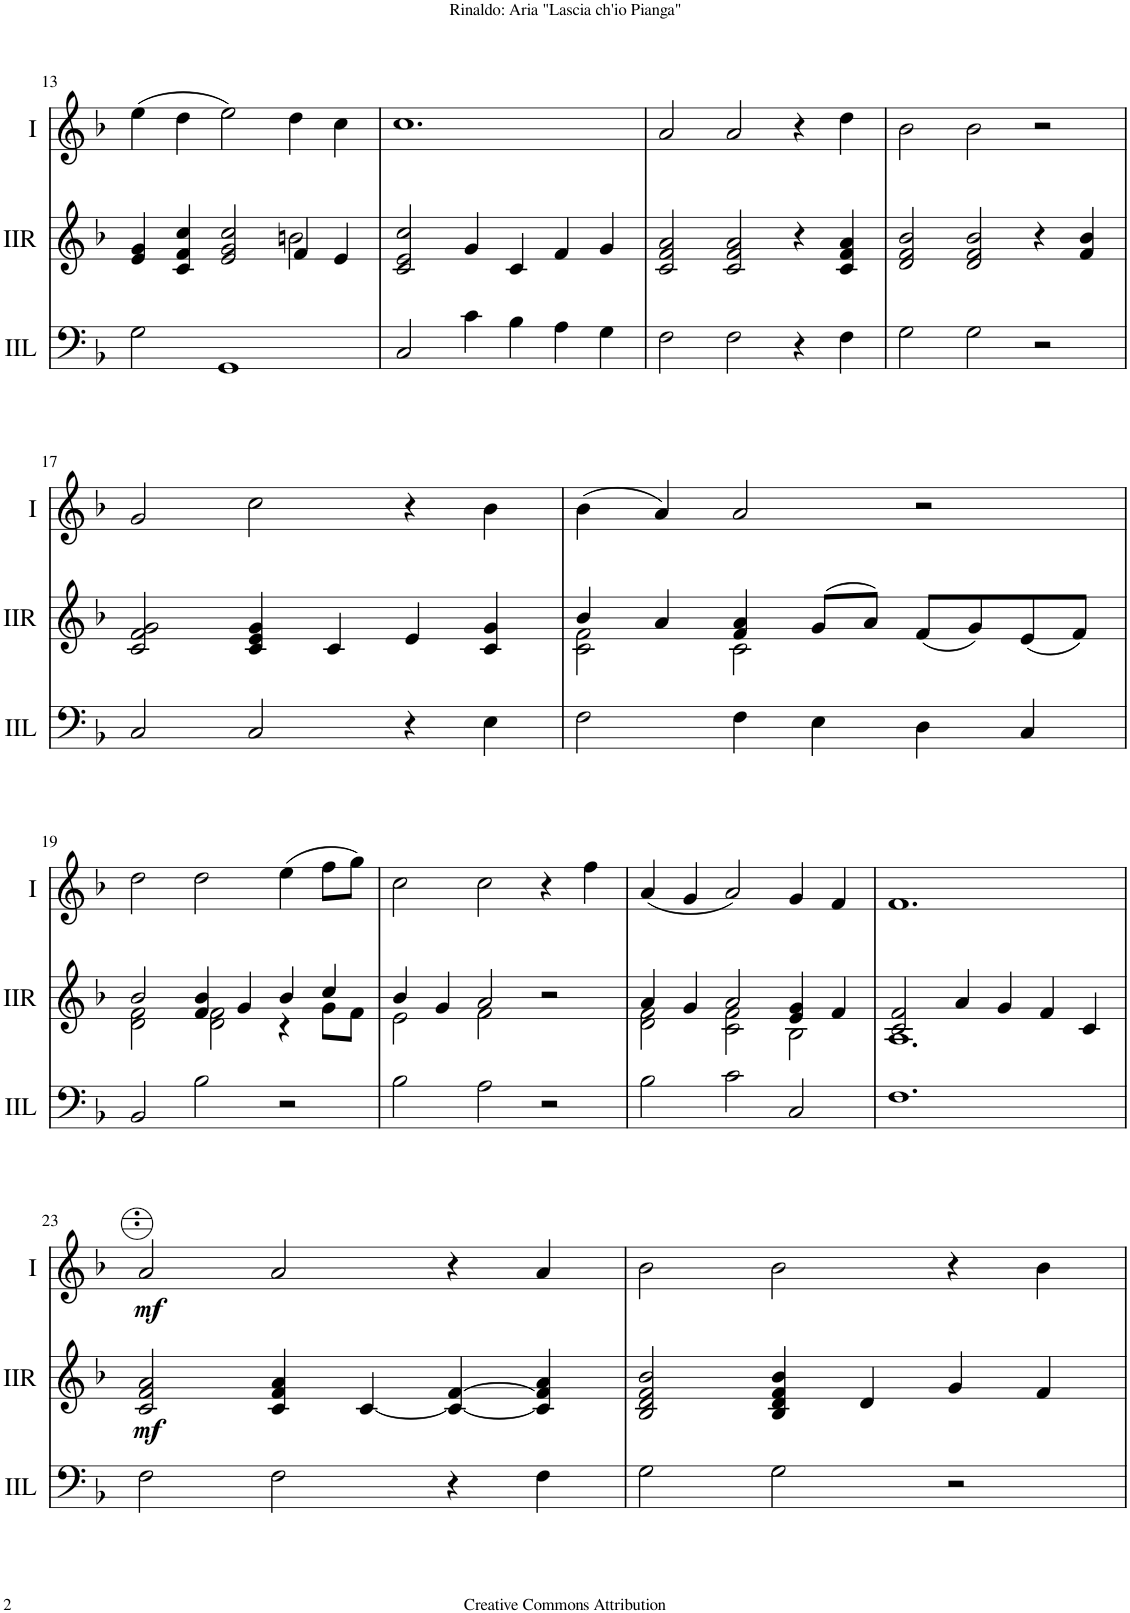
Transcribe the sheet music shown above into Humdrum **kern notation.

**kern	**kern	**dynam	**kern	**dynam
*part3	*part2	*part2	*part1	*part1
*staff3	*staff2	*staff2	*staff1	*staff1
*I"Acc. 2L	*I"Acc. 2R	*	*I"Acc. 1	*
!!LO:PB:g=z
*clefF4	*clefG2	*	*clefG2	*
*Trd7c12	*	*	*	*
*k[b-]	*k[b-]	*	*k[b-]	*
*M3/2	*M3/2	*	*M3/2	*
=13	=13	=13	=13	=13
*	*^	*	*	*
2G\	4e/ 4g/	1ryy	.	(4ee\	.
.	4c/ 4f/ 4cc/	.	.	4dd\	.
1GG	2e/ 2g/ 2cc/	.	.	2ee\)	.
.	4f/	2bn\	.	4dd\	.
.	4e/	.	.	4cc\	.
*	*v	*v	*	*	*
=14	=14	=14	=14	=14
2C/	2c/ 2e/ 2cc/	.	1.cc	.
4c\	4g/	.	.	.
4B-\	4c/	.	.	.
4A\	4f/	.	.	.
4G\	4g/	.	.	.
=15	=15	=15	=15	=15
2F\	2c/ 2f/ 2a/	.	2a/	.
2F\	2c/ 2f/ 2a/	.	2a/	.
4r	4r	.	4r	.
4F\	4c/ 4f/ 4a/	.	4dd\	.
=16	=16	=16	=16	=16
2G\	2d/ 2f/ 2b-/	.	2b-\	.
2G\	2d/ 2f/ 2b-/	.	2b-\	.
2r	4r	.	2r	.
.	4f/ 4b-/	.	.	.
!!LO:LB:g=z
=17	=17	=17	=17	=17
2C/	2c/ 2f/ 2g/	.	2g/	.
2C/	4c/ 4e/ 4g/	.	2cc\	.
.	4c/	.	.	.
4r	4e/	.	4r	.
4E\	4c/ 4g/	.	4b-\	.
=18	=18	=18	=18	=18
*	*^	*	*	*
2F\	4b-/	2c\ 2f\	.	(4b-\	.
.	4a/	.	.	4a/)	.
4F\	4f/ 4a/	2c\	.	2a/	.
4E\	(8g/L	.	.	.	.
.	8a/J)	.	.	.	.
4D\	(8f/L	2ryy	.	2r	.
.	8g/)	.	.	.	.
4C/	(8e/	.	.	.	.
.	8f/J)	.	.	.	.
!!LO:LB:g=z
=19	=19	=19	=19	=19	=19
2BB-/	2b-/	2d\ 2f\	.	2dd\	.
2B-\	4f/ 4b-/	2d\ 2f\	.	2dd\	.
.	4g/	.	.	.	.
2r	4b-/	4r	.	(4ee\	.
.	4cc/	8g\L	.	8ff\L	.
.	.	8f\J	.	8gg\J)	.
=20	=20	=20	=20	=20	=20
2B-\	4b-/	2e\	.	2cc\	.
.	4g/	.	.	.	.
2A\	2a/	2f\	.	2cc\	.
2r	2r	2ryy	.	4r	.
.	.	.	.	4ff\	.
=21	=21	=21	=21	=21	=21
2B-\	4a/	2d\ 2f\	.	(4a/	.
.	4g/	.	.	4g/	.
2c\	2a/	2c\ 2f\	.	2a/)	.
2C/	4e/ 4g/	2B-\	.	4g/	.
.	4f/	.	.	4f/	.
=22	=22	=22	=22	=22	=22
1.F	2c/ 2f/	1.A	.	1.f	.
.	4a/	.	.	.	.
.	4g/	.	.	.	.
.	4f/	.	.	.	.
.	4c/	.	.	.	.
*	*v	*v	*	*	*
!!LO:LB:g=z
=23	=23	=23	=23	=23
!	!	!LO:DY:b	!	!LO:DY:b
2F\	2c/ 2f/ 2a/	mf	2a/	mf
2F\	4c/ 4f/ 4a/	.	2a/	.
.	[4c/	.	.	.
4r	4c/_ [4f/	.	4r	.
4F\	4c/] 4f/] 4a/	.	4a/	.
=24	=24	=24	=24	=24
2G\	2B-/ 2d/ 2f/ 2b-/	.	2b-\	.
2G\	4B-/ 4d/ 4f/ 4b-/	.	2b-\	.
.	4d/	.	.	.
2r	4g/	.	4r	.
.	4f/	.	4b-\	.
=	=	=	=	=
*-	*-	*-	*-	*-
